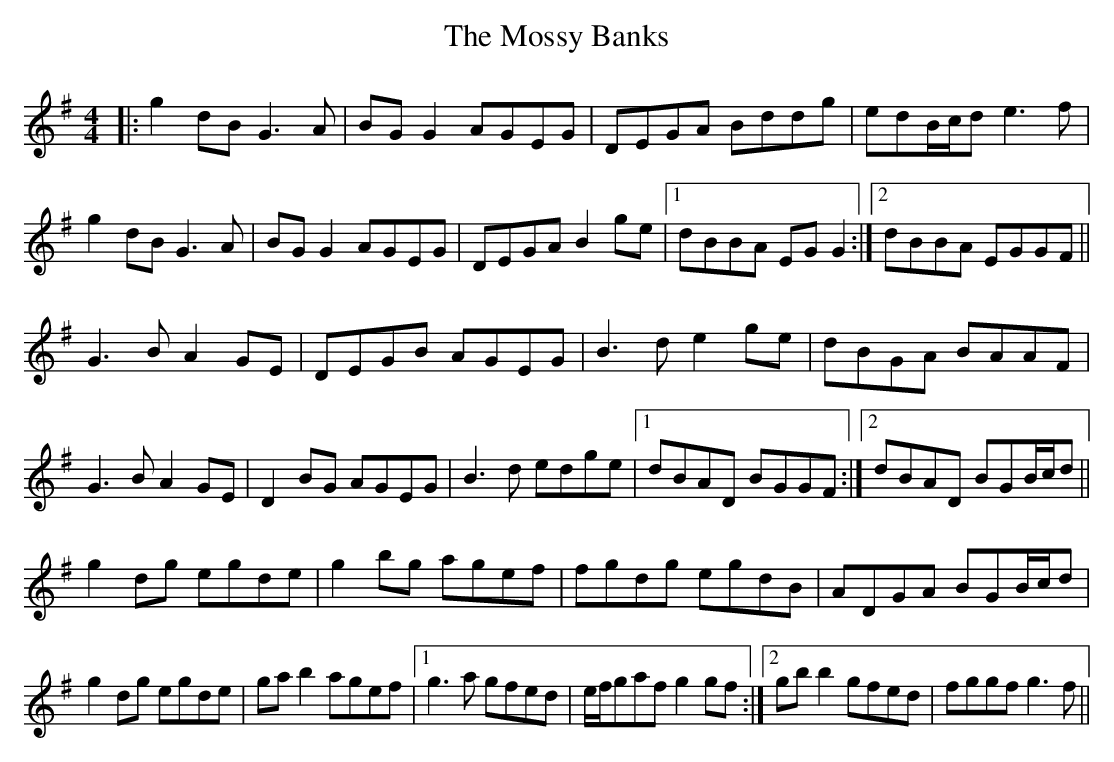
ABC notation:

X:1
T: The Mossy Banks
M: 4/4
L: 1/8
K: Gmaj
|:g2dB G3A|BGG2 AGEG|DEGA Bddg|edB/c/d e3f|
g2dB G3A|BGG2 AGEG|DEGAB2ge|1 dBBA EGG2:|2 dBBA EGGF||
G3B A2GE|DEGB AGEG|B3d e2ge|dBGA BAAF|
G3B A2GE|D2BG AGEG|B3d edge|1 dBAD BGGF:|2 dBAD BGB/c/d||
g2dg egde|g2bg agef|fgdg egdB|ADGA BGB/c/d|
g2dg egde|gab2 agef|1 g3a gfed|e/f/gaf g2gf:|2 gbb2gfed|fggf g3f||
